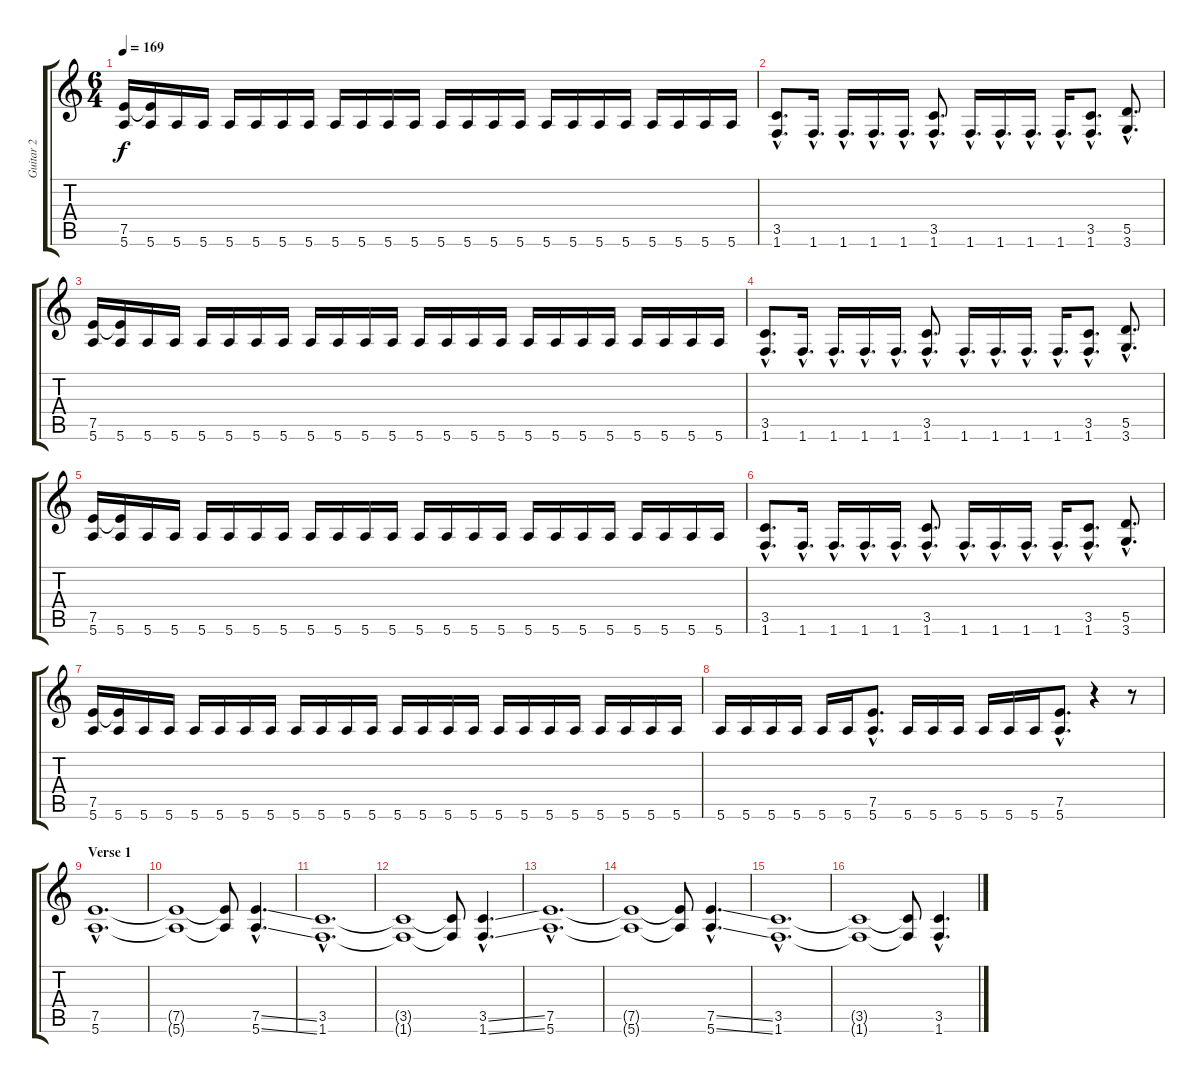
\track ("Guitar 2" "Guitar 2") {instrument distortionguitar}
\staff {score tabs}
\tuning (E4 B3 G3 D3 A2 E2) {hide}
\ts (6 4)
\tempo 169
\clef g2
\ks c
(7.5 5.6).16{dy f instrument distortionguitar} (7.5{t} 5.6).16 5.6.16 5.6.16 5.6.16 5.6.16 5.6.16 5.6.16 5.6.16 5.6.16 5.6.16 5.6.16 5.6.16 5.6.16 5.6.16 5.6.16 5.6.16 5.6.16 5.6.16 5.6.16 5.6.16 5.6.16 5.6.16 5.6.16 |
(3.5{hac} 1.6{hac}).8{d} 1.6{hac}.16{d} 1.6{hac}.16{d} 1.6{hac}.16{d} 1.6{hac}.16{d} (3.5{hac} 1.6{hac}).8{d} 1.6{hac}.16{d} 1.6{hac}.16{d} 1.6{hac}.16{d} 1.6{hac}.16{d} (3.5{hac} 1.6{hac}).8{d} (5.5{hac} 3.6{hac}).8{d} |
(7.5 5.6).16 (7.5{t} 5.6).16 5.6.16 5.6.16 5.6.16 5.6.16 5.6.16 5.6.16 5.6.16 5.6.16 5.6.16 5.6.16 5.6.16 5.6.16 5.6.16 5.6.16 5.6.16 5.6.16 5.6.16 5.6.16 5.6.16 5.6.16 5.6.16 5.6.16 |
(3.5{hac} 1.6{hac}).8{d} 1.6{hac}.16{d} 1.6{hac}.16{d} 1.6{hac}.16{d} 1.6{hac}.16{d} (3.5{hac} 1.6{hac}).8{d} 1.6{hac}.16{d} 1.6{hac}.16{d} 1.6{hac}.16{d} 1.6{hac}.16{d} (3.5{hac} 1.6{hac}).8{d} (5.5{hac} 3.6{hac}).8{d} |
(7.5 5.6).16 (7.5{t} 5.6).16 5.6.16 5.6.16 5.6.16 5.6.16 5.6.16 5.6.16 5.6.16 5.6.16 5.6.16 5.6.16 5.6.16 5.6.16 5.6.16 5.6.16 5.6.16 5.6.16 5.6.16 5.6.16 5.6.16 5.6.16 5.6.16 5.6.16 |
(3.5{hac} 1.6{hac}).8{d} 1.6{hac}.16{d} 1.6{hac}.16{d} 1.6{hac}.16{d} 1.6{hac}.16{d} (3.5{hac} 1.6{hac}).8{d} 1.6{hac}.16{d} 1.6{hac}.16{d} 1.6{hac}.16{d} 1.6{hac}.16{d} (3.5{hac} 1.6{hac}).8{d} (5.5{hac} 3.6{hac}).8{d} |
(7.5 5.6).16 (7.5{t} 5.6).16 5.6.16 5.6.16 5.6.16 5.6.16 5.6.16 5.6.16 5.6.16 5.6.16 5.6.16 5.6.16 5.6.16 5.6.16 5.6.16 5.6.16 5.6.16 5.6.16 5.6.16 5.6.16 5.6.16 5.6.16 5.6.16 5.6.16 |
5.6.16 5.6.16 5.6.16 5.6.16 5.6.16 5.6.16 (7.5{hac} 5.6{hac}).8{d} 5.6.16 5.6.16 5.6.16 5.6.16 5.6.16 5.6.16 (7.5{hac} 5.6{hac}).8{d} r.4 r.8 |
\section ("" "Verse 1")
(7.5{hac} 5.6{hac}).1{d} |
(7.5{t} 5.6{t}).1 (7.5{t} 5.6{t}).8 (7.5{ss hac} 5.6{ss hac}).4{d} |
(3.5{hac} 1.6{hac}).1{d} |
(3.5{t} 1.6{t}).1 (3.5{t} 1.6{t}).8 (3.5{ss hac} 1.6{ss hac}).4{d} |
(7.5{hac} 5.6{hac}).1{d} |
(7.5{t} 5.6{t}).1 (7.5{t} 5.6{t}).8 (7.5{ss hac} 5.6{ss hac}).4{d} |
(3.5{hac} 1.6{hac}).1{d} |
(3.5{t} 1.6{t}).1 (3.5{t} 1.6{t}).8 (3.5{ss hac} 1.6{ss hac}).4{d}
